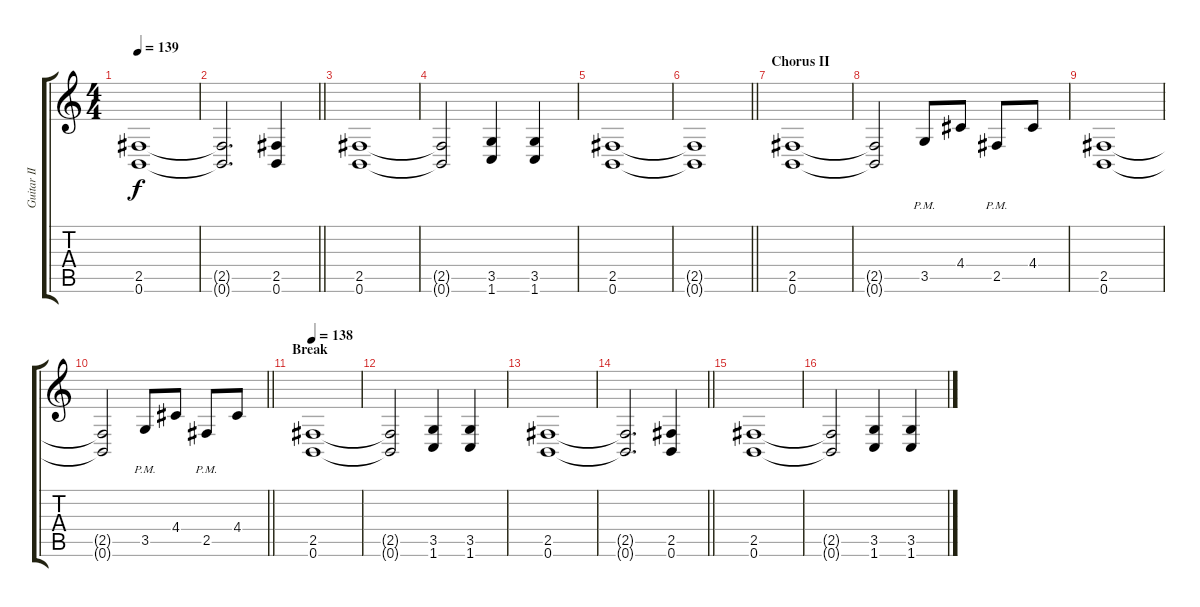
\track ("Guitar II" "Guitar II") {instrument distortionguitar}
\staff {score tabs}
\tuning (B3 Gb3 D3 A2 E2 B1) {hide}
\ts (4 4)
\tempo 139
\clef g2
\ks c
(2.5 0.6).1{dy f} |
\barLineRight lightlight
(2.5{t} 0.6{t}).2{d} (2.5 0.6).4 |
\section ("" "")
(2.5 0.6).1 |
(2.5{t} 0.6{t}).2 (3.5 1.6).4 (3.5 1.6).4 |
(2.5 0.6).1 |
\barLineRight lightlight
(2.5{t} 0.6{t}).1 |
\section ("" "Chorus II")
(2.5 0.6).1 |
(2.5{t} 0.6{t}).2 3.5{pm}.8 4.4.8 2.5{pm}.8 4.4.8 |
(2.5 0.6).1 |
\barLineRight lightlight
(2.5{t} 0.6{t}).2 3.5{pm}.8 4.4.8 2.5{pm}.8 4.4.8 |
\section ("" "Break")
\tempo 138
(2.5 0.6).1 |
(2.5{t} 0.6{t}).2 (3.5 1.6).4 (3.5 1.6).4 |
(2.5 0.6).1 |
\barLineRight lightlight
(2.5{t} 0.6{t}).2{d} (2.5 0.6).4 |
\section ("" "")
(2.5 0.6).1 |
(2.5{t} 0.6{t}).2 (3.5 1.6).4 (3.5 1.6).4
